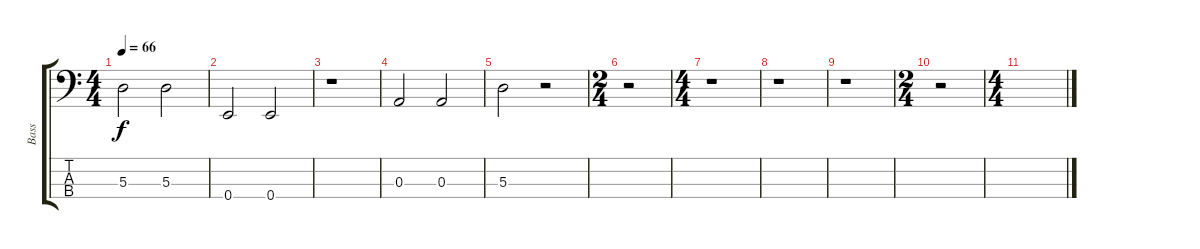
\track ("Bass" "Bass") {instrument electricbassfinger}
\staff {score tabs}
\tuning (G2 D2 A1 E1) {hide}
\ts (4 4)
\tempo 66
\clef f4
\ks c
5.3.2{dy f} 5.3.2 |
0.4.2 0.4.2 |
r.1 |
0.3.2 0.3.2 |
5.3.2 r.2 |
\ts (2 4)
r.2 |
\ts (4 4)
r.1 |
r.1 |
r.1 |
\ts (2 4)
r.2 |
\ts (4 4)
